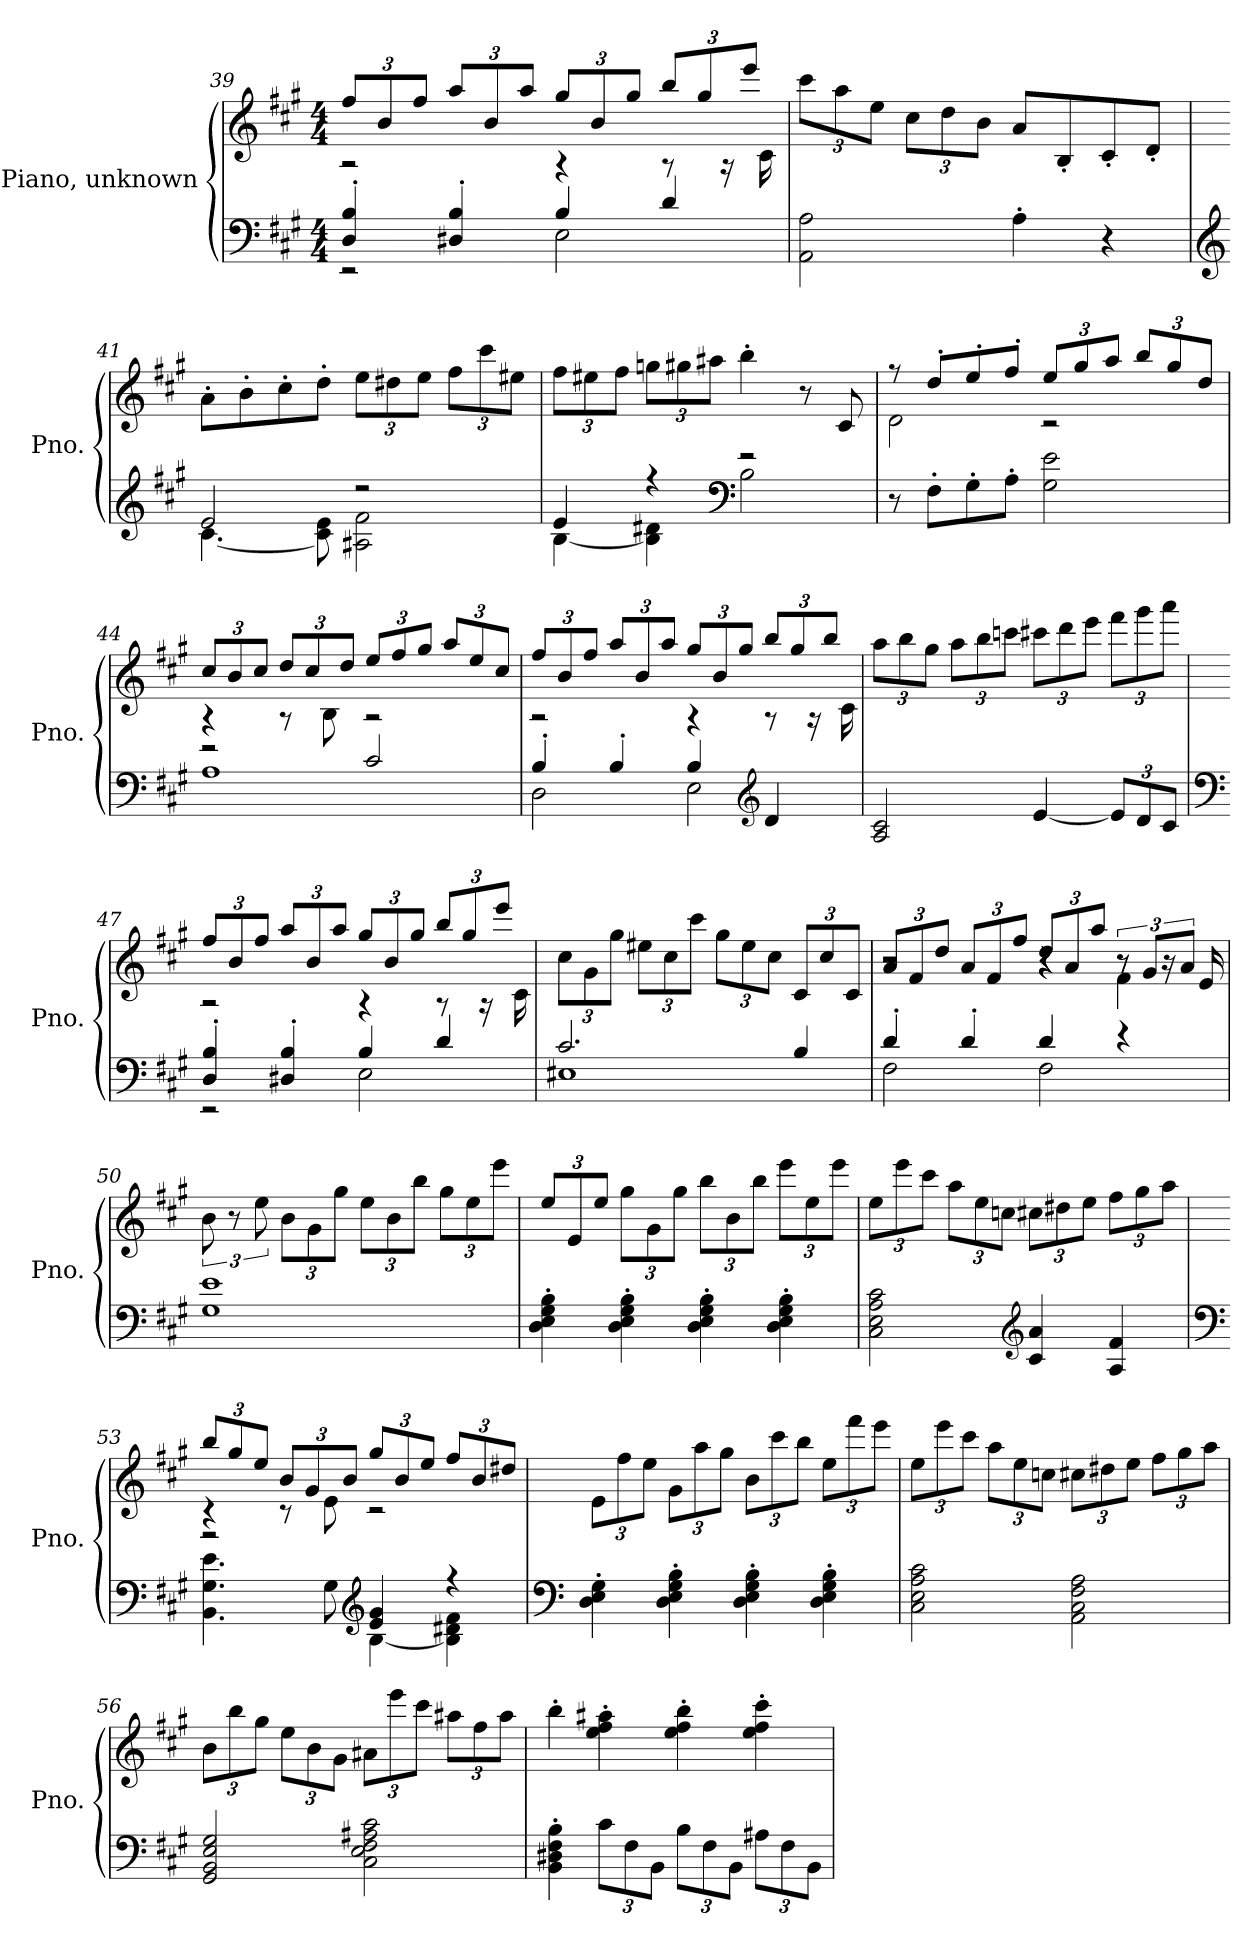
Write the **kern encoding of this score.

**kern	**kern
*part1	*part1
*staff2	*staff1
*I"Piano, unknown	*
*I'Pno.	*
*clefF4	*clefG2
*k[f#c#g#]	*k[f#c#g#]
*M4/4	*M4/4
=39	=39
*^	*
*	*	*Xbrackettup
*	*	*^
4D/' 4B/'	2r	12ff#/L	2r
.	.	12b/	.
.	.	12ff#/J	.
4D#X/' 4B/'	.	12aa/L	.
.	.	12b/	.
.	.	12aa/J	.
4B/	2E\	12gg#/L	4r
.	.	12b/	.
.	.	12gg#/J	.
4d/	.	12bb/L	8r
.	.	12gg#/	.
.	.	.	16r
.	.	12eee/J	.
.	.	.	16c#\
*v	*v	*	*
*	*v	*v
=40	=40
2AA\ 2A\	12ccc#\L
.	12aa\
.	12ee\J
.	12cc#\L
.	12dd\
.	12b\J
4A'\	8a/L
.	8B'/
4r	8c#'/
.	8d'/J
!!LO:PB:g=z
=41	=41
*clefG2	*
*^	*
2e/	[4.c#\	8a'\L
.	.	8b'\
.	.	8cc#'\
.	8c#\] 8e\	8dd'\J
2r	2A#X\ 2f#\	12ee\L
.	.	12dd#X\
.	.	12ee\J
.	.	12ff#\L
.	.	12ccc#\
.	.	12ee#X\J
=42	=42	=42
4e/	[4B\	12ff#\L
.	.	12ee#X\
.	.	12ff#\J
4r	4B\] 4d#X\	12ggn\L
.	.	12gg#X\
.	.	12aa#X\J
*clefF4	*	*
2r	2B\	4bb'\
.	.	8r
.	.	8c#/
*v	*v	*
=43	=43
*	*^
8r	8r	2d\
8F#'\L	8dd'/L	.
8G#'\	8ee'/	.
8A'\J	8ff#'/J	.
2G#\ 2e\	12ee/L	2r
.	12gg#/	.
.	12aa/J	.
.	12bb/L	.
.	12gg#/	.
.	12dd/J	.
!!LO:LB:g=z	!!
=44	=44	=44
*^	*	*
2r	1A	12cc#/L	4r
.	.	12b/	.
.	.	12cc#/J	.
.	.	12dd/L	8r
.	.	12cc#/	.
.	.	.	8B\
.	.	12dd/J	.
2c#/	.	12ee/L	2r
.	.	12ff#/	.
.	.	12gg#/J	.
.	.	12aa/L	.
.	.	12ee/	.
.	.	12cc#/J	.
=45	=45	=45	=45
4B'/	2D\	12ff#/L	2r
.	.	12b/	.
.	.	12ff#/J	.
4B'/	.	12aa/L	.
.	.	12b/	.
.	.	12aa/J	.
4B/	2E\	12gg#/L	4r
.	.	12b/	.
.	.	12gg#/J	.
*clefG2	*	*	*
4d/	.	12bb/L	8r
.	.	12gg#/	.
.	.	.	16r
.	.	12bb/J	.
.	.	.	16c#\
*v	*v	*	*
*	*v	*v
!!LO:LB:g=z
=46	=46
2A/ 2c#/	12aa\L
.	12bb\
.	12gg#\J
.	12aa\L
.	12bb\
.	12cccn\J
[4e/	12ccc#X\L
.	12ddd\
.	12eee\J
*Xbrackettup	*
12e/L]	12fff#\L
12d/	12ggg#\
12c#/J	12aaa\J
=47	=47
*clefF4	*
*^	*^
4D/' 4B/'	2r	12ff#/L	2r
.	.	12b/	.
.	.	12ff#/J	.
4D#X/' 4B/'	.	12aa/L	.
.	.	12b/	.
.	.	12aa/J	.
4B/	2E\	12gg#/L	4r
.	.	12b/	.
.	.	12gg#/J	.
4d/	.	12bb/L	8r
.	.	12gg#/	.
.	.	.	16r
.	.	12eee/J	.
.	.	.	16c#\
*	*	*v	*v
!!LO:LB:g=z
=48	=48	=48
2.c#/	1E#X	12cc#\L
.	.	12g#\
.	.	12gg#\J
.	.	12ee#X\L
.	.	12cc#\
.	.	12ccc#\J
.	.	12gg#\L
.	.	12ee#\
.	.	12cc#\J
4B/	.	12c#/L
.	.	12cc#/
.	.	12c#/J
=49	=49	=49
*	*	*^
*	*	*	*^
4d'/	2F#\	12a/L	2r	2r
.	.	12f#/	.	.
.	.	12dd/J	.	.
4d'/	.	12a/L	.	.
.	.	12f#/	.	.
.	.	12ff#/J	.	.
4d/	2F#\	12dd/L	4r	4r
.	.	12a/	.	.
.	.	12aa/J	.	.
*	*	*brackettup	*	*
4r	.	12r	4f#\	8r
.	.	12g#/L	.	.
.	.	.	.	16r
.	.	12a/J	.	.
.	.	.	.	16e/
*v	*v	*	*	*
*	*v	*v	*v
=50	=50
1G# 1e	12b\
.	12r
.	12ee\
*	*Xbrackettup
.	12b\L
.	12g#\
.	12gg#\J
.	12ee\L
.	12b\
.	12bb\J
.	12gg#\L
.	12ee\
.	12eee\J
!!LO:LB:g=z
=51	=51
4D\' 4E\' 4G#\' 4B\'	12ee/L
.	12e/
.	12ee/J
4D\' 4E\' 4G#\' 4B\'	12gg#\L
.	12g#\
.	12gg#\J
4D\' 4E\' 4G#\' 4B\'	12bb\L
.	12b\
.	12bb\J
4D\' 4E\' 4G#\' 4B\'	12eee\L
.	12ee\
.	12eee\J
=52	=52
2C#\ 2E\ 2A\ 2c#\	12ee\L
.	12eee\
.	12ccc#\J
.	12aa\L
.	12ee\
.	12ccn\J
*clefG2	*
4c#/ 4a/	12cc#X\L
.	12dd#X\
.	12ee\J
4A/ 4f#/	12ff#\L
.	12gg#\
.	12aa\J
=53	=53
*clefF4	*
*^	*^
2r	4.BB\ 4.G#\ 4.e\	12bb/L	4r
.	.	12gg#/	.
.	.	12ee/J	.
.	.	12b/L	8r
.	.	12g#/	.
.	8G#\	.	8e\
.	.	12b/J	.
*clefG2	*	*	*
4e/ 4g#/	[4B\	12gg#/L	2r
.	.	12b/	.
.	.	12ee/J	.
4r	4B\] 4d#X\ 4f#\	12ff#/L	.
.	.	12b/	.
.	.	12dd#X/J	.
*v	*v	*	*
*	*v	*v
!!LO:LB:g=z
=54	=54
*clefF4	*
4D\' 4E\' 4G#\'	12e\L
.	12ff#\
.	12ee\J
4D\' 4E\' 4G#\' 4B\'	12g#\L
.	12aa\
.	12gg#\J
4D\' 4E\' 4G#\' 4B\'	12b\L
.	12ccc#\
.	12bb\J
4D\' 4E\' 4G#\' 4B\'	12ee\L
.	12fff#\
.	12eee\J
=55	=55
2C#\ 2E\ 2A\ 2c#\	12ee\L
.	12eee\
.	12ccc#\J
.	12aa\L
.	12ee\
.	12ccn\J
2AA\ 2C#\ 2F#\ 2A\	12cc#X\L
.	12dd#X\
.	12ee\J
.	12ff#\L
.	12gg#\
.	12aa\J
=56	=56
2GG#/ 2BB/ 2E/ 2G#/	12b\L
.	12bb\
.	12gg#\J
.	12ee\L
.	12b\
.	12g#\J
2C#\ 2E\ 2F#\ 2A#X\ 2c#\	12a#X\L
.	12eee\
.	12ccc#\J
.	12aa#X\L
.	12ff#\
.	12aa#\J
!!LO:PB:g=z
=57	=57
4BB\' 4D#X\' 4F#\' 4B\'	4bb'\
12c#\L	4ee\' 4ff#\' 4aa#X\'
12F#\	.
12BB\J	.
12B\L	4ee\' 4ff#\' 4bb\'
12F#\	.
12BB\J	.
12A#X\L	4ee\' 4ff#\' 4ccc#\'
12F#\	.
12BB\J	.
=	=
*-	*-
